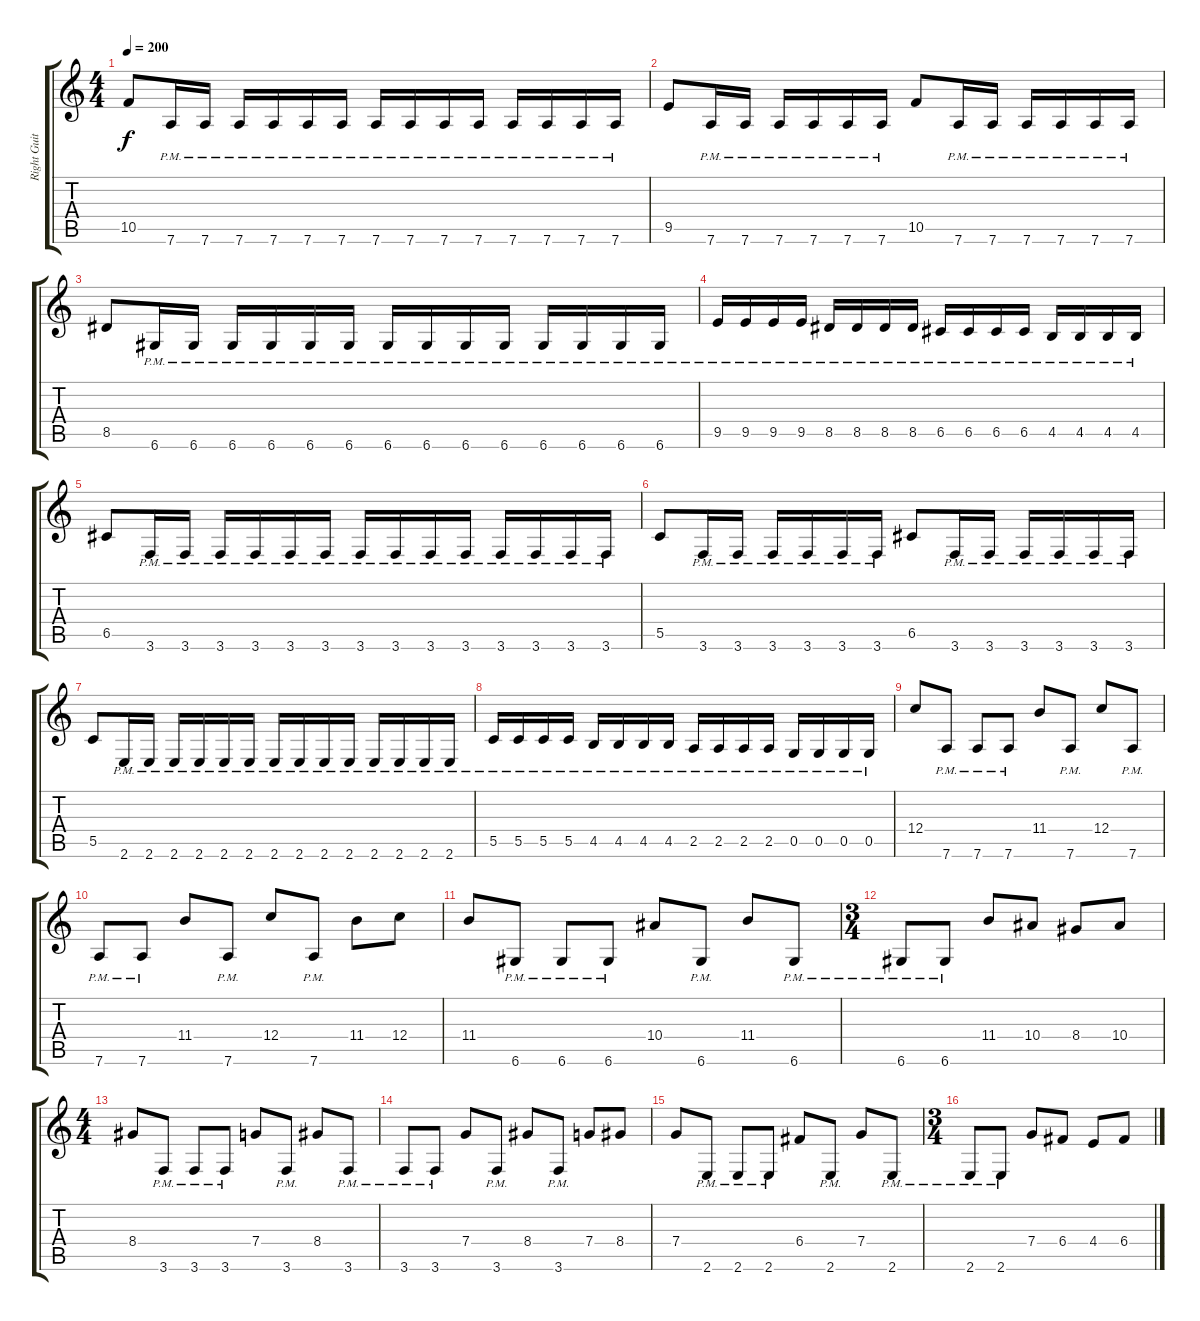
\track ("Right Guitar" "Right Guit") {instrument distortionguitar}
\staff {score tabs}
\tuning (D4 A3 F3 C3 G2 D2) {hide}
\ts (4 4)
\tempo 200
\clef g2
\ks c
10.5.8{dy f} 7.6{pm}.16 7.6{pm}.16 7.6{pm}.16 7.6{pm}.16 7.6{pm}.16 7.6{pm}.16 7.6{pm}.16 7.6{pm}.16 7.6{pm}.16 7.6{pm}.16 7.6{pm}.16 7.6{pm}.16 7.6{pm}.16 7.6{pm}.16 |
9.5.8 7.6{pm}.16 7.6{pm}.16 7.6{pm}.16 7.6{pm}.16 7.6{pm}.16 7.6{pm}.16 10.5.8 7.6{pm}.16 7.6{pm}.16 7.6{pm}.16 7.6{pm}.16 7.6{pm}.16 7.6{pm}.16 |
8.5.8 6.6{pm}.16 6.6{pm}.16 6.6{pm}.16 6.6{pm}.16 6.6{pm}.16 6.6{pm}.16 6.6{pm}.16 6.6{pm}.16 6.6{pm}.16 6.6{pm}.16 6.6{pm}.16 6.6{pm}.16 6.6{pm}.16 6.6{pm}.16 |
9.5{pm}.16 9.5{pm}.16 9.5{pm}.16 9.5{pm}.16 8.5{pm}.16 8.5{pm}.16 8.5{pm}.16 8.5{pm}.16 6.5{pm}.16 6.5{pm}.16 6.5{pm}.16 6.5{pm}.16 4.5{pm}.16 4.5{pm}.16 4.5{pm}.16 4.5{pm}.16 |
6.5.8 3.6{pm}.16 3.6{pm}.16 3.6{pm}.16 3.6{pm}.16 3.6{pm}.16 3.6{pm}.16 3.6{pm}.16 3.6{pm}.16 3.6{pm}.16 3.6{pm}.16 3.6{pm}.16 3.6{pm}.16 3.6{pm}.16 3.6{pm}.16 |
5.5.8 3.6{pm}.16 3.6{pm}.16 3.6{pm}.16 3.6{pm}.16 3.6{pm}.16 3.6{pm}.16 6.5.8 3.6{pm}.16 3.6{pm}.16 3.6{pm}.16 3.6{pm}.16 3.6{pm}.16 3.6{pm}.16 |
5.5.8 2.6{pm}.16 2.6{pm}.16 2.6{pm}.16 2.6{pm}.16 2.6{pm}.16 2.6{pm}.16 2.6{pm}.16 2.6{pm}.16 2.6{pm}.16 2.6{pm}.16 2.6{pm}.16 2.6{pm}.16 2.6{pm}.16 2.6{pm}.16 |
5.5{pm}.16 5.5{pm}.16 5.5{pm}.16 5.5{pm}.16 4.5{pm}.16 4.5{pm}.16 4.5{pm}.16 4.5{pm}.16 2.5{pm}.16 2.5{pm}.16 2.5{pm}.16 2.5{pm}.16 0.5{pm}.16 0.5{pm}.16 0.5{pm}.16 0.5{pm}.16 |
12.4.8 7.6{pm}.8 7.6{pm}.8 7.6{pm}.8 11.4.8 7.6{pm}.8 12.4.8 7.6{pm}.8 |
7.6{pm}.8 7.6{pm}.8 11.4.8 7.6{pm}.8 12.4.8 7.6{pm}.8 11.4.8 12.4.8 |
11.4.8 6.6{pm}.8 6.6{pm}.8 6.6{pm}.8 10.4.8 6.6{pm}.8 11.4.8 6.6{pm}.8 |
\ts (3 4)
6.6{pm}.8 6.6{pm}.8 11.4.8 10.4.8 8.4.8 10.4.8 |
\ts (4 4)
8.4.8 3.6{pm}.8 3.6{pm}.8 3.6{pm}.8 7.4.8 3.6{pm}.8 8.4.8 3.6{pm}.8 |
3.6{pm}.8 3.6{pm}.8 7.4.8 3.6{pm}.8 8.4.8 3.6{pm}.8 7.4.8 8.4.8 |
7.4.8 2.6{pm}.8 2.6{pm}.8 2.6{pm}.8 6.4.8 2.6{pm}.8 7.4.8 2.6{pm}.8 |
\ts (3 4)
2.6{pm}.8 2.6{pm}.8 7.4.8 6.4.8 4.4.8 6.4.8
